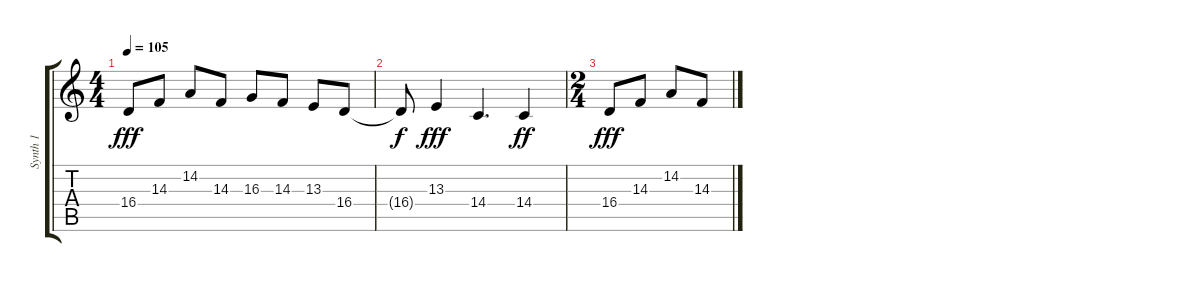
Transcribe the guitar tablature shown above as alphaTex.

\track ("Synth 1" "Synth 1") {instrument shanai}
\staff {score tabs}
\tuning (C4 G3 Eb3 Bb2 F2 C2) {hide}
\ts (4 4)
\tempo 105
\clef g2
\ks c
16.4.8{dy fff} 14.3.8 14.2.8 14.3.8 16.3.8 14.3.8 13.3.8 16.4.8 |
16.4{t}.8{dy f} 13.3.4{dy fff} 14.4.4{d} 14.4.4{dy ff} |
\ts (2 4)
16.4.8{dy fff} 14.3.8 14.2.8 14.3.8
